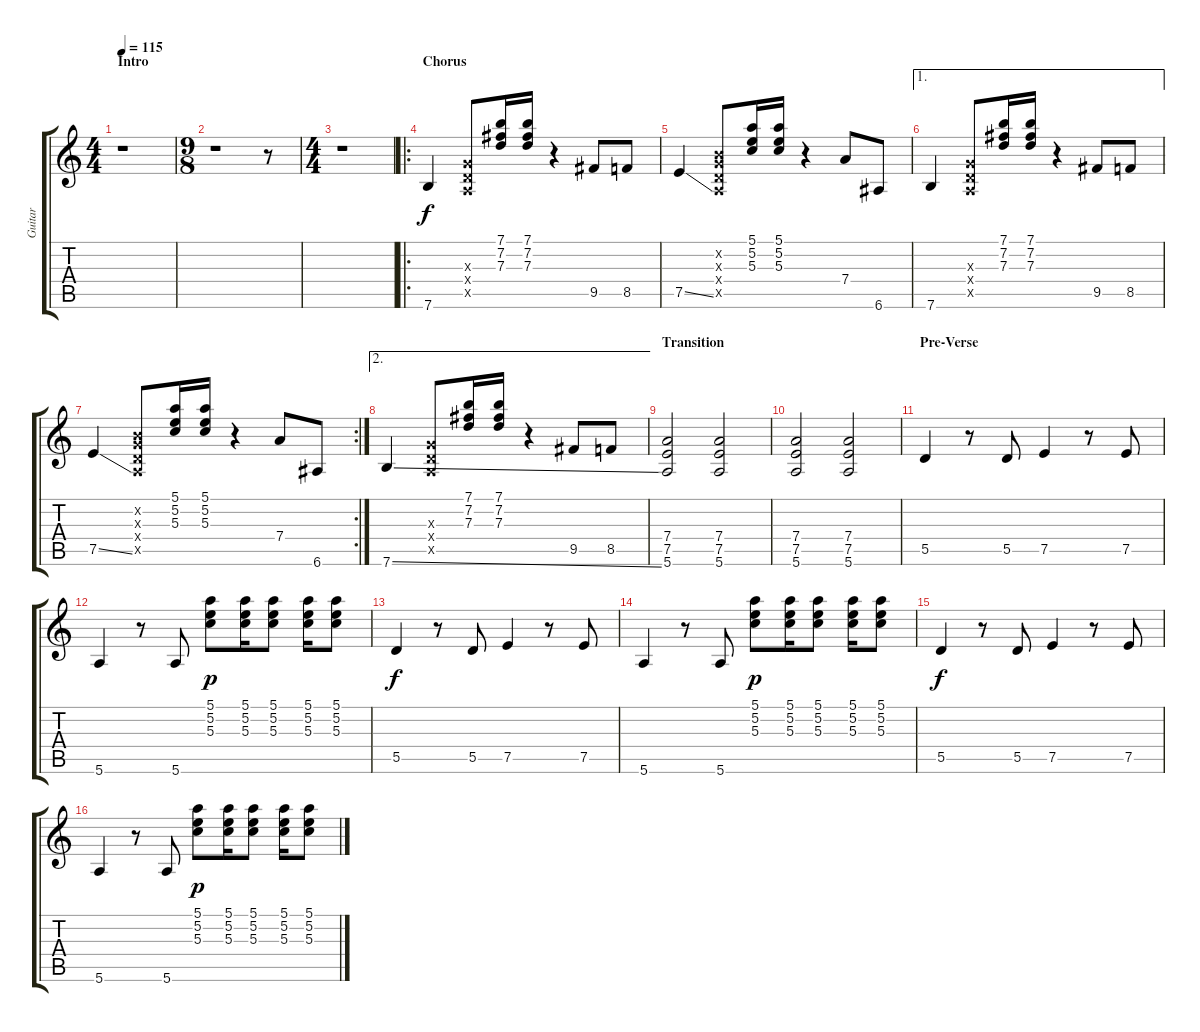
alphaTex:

\track ("Guitar" "Guitar") {instrument electricguitarjazz}
\staff {score tabs}
\tuning (E4 B3 G3 D3 A2 E2) {hide}
\ts (4 4)
\section ("" "Intro")
\tempo 115
\clef g2
\ks c
r.1{dy f instrument electricguitarjazz} |
\ts (9 8)
r.1 r.8 |
\ts (4 4)
r.1 |
\ro
\section ("" "Chorus")
7.6.4{volume 8} (0.3{x} 0.4{x} 0.5{x}).8 (7.1 7.2 7.3).16 (7.1 7.2 7.3).16 r.4 9.5.8 8.5.8 |
7.5{ss}.4 (0.2{x} 0.3{x} 0.4{x} 0.5{x}).8 (5.1 5.2 5.3).16 (5.1 5.2 5.3).16 r.4 7.4.8 6.6.8 |
\ae 1
7.6.4 (0.3{x} 0.4{x} 0.5{x}).8 (7.1 7.2 7.3).16 (7.1 7.2 7.3).16 r.4 9.5.8 8.5.8 |
\rc 2
7.5{ss}.4 (0.2{x} 0.3{x} 0.4{x} 0.5{x}).8 (5.1 5.2 5.3).16 (5.1 5.2 5.3).16 r.4 7.4.8 6.6.8 |
\ae 2
7.6{ss}.4 (0.3{x} 0.4{x} 0.5{x}).8 (7.1 7.2 7.3).16 (7.1 7.2 7.3).16 r.4 9.5.8 8.5.8 |
\section ("" "Transition")
(7.4 7.5 5.6).2{volume 14} (7.4 7.5 5.6).2 |
(7.4 7.5 5.6).2 (7.4 7.5 5.6).2 |
\section ("" "Pre-Verse")
5.5.4{balance 0 instrument distortionguitar} r.8 5.5.8 7.5.4 r.8 7.5.8 |
5.6.4 r.8 5.6.8 (5.1 5.2 5.3).8{dy p instrument electricguitarjazz} (5.1 5.2 5.3).16 (5.1 5.2 5.3).8 (5.1 5.2 5.3).16 (5.1 5.2 5.3).8 |
5.5.4{dy f balance 0 instrument distortionguitar} r.8 5.5.8 7.5.4 r.8 7.5.8 |
5.6.4 r.8 5.6.8 (5.1 5.2 5.3).8{dy p instrument electricguitarjazz} (5.1 5.2 5.3).16 (5.1 5.2 5.3).8 (5.1 5.2 5.3).16 (5.1 5.2 5.3).8 |
5.5.4{dy f balance 0 instrument distortionguitar} r.8 5.5.8 7.5.4 r.8 7.5.8 |
5.6.4 r.8 5.6.8 (5.1 5.2 5.3).8{dy p instrument electricguitarjazz} (5.1 5.2 5.3).16 (5.1 5.2 5.3).8 (5.1 5.2 5.3).16 (5.1 5.2 5.3).8
